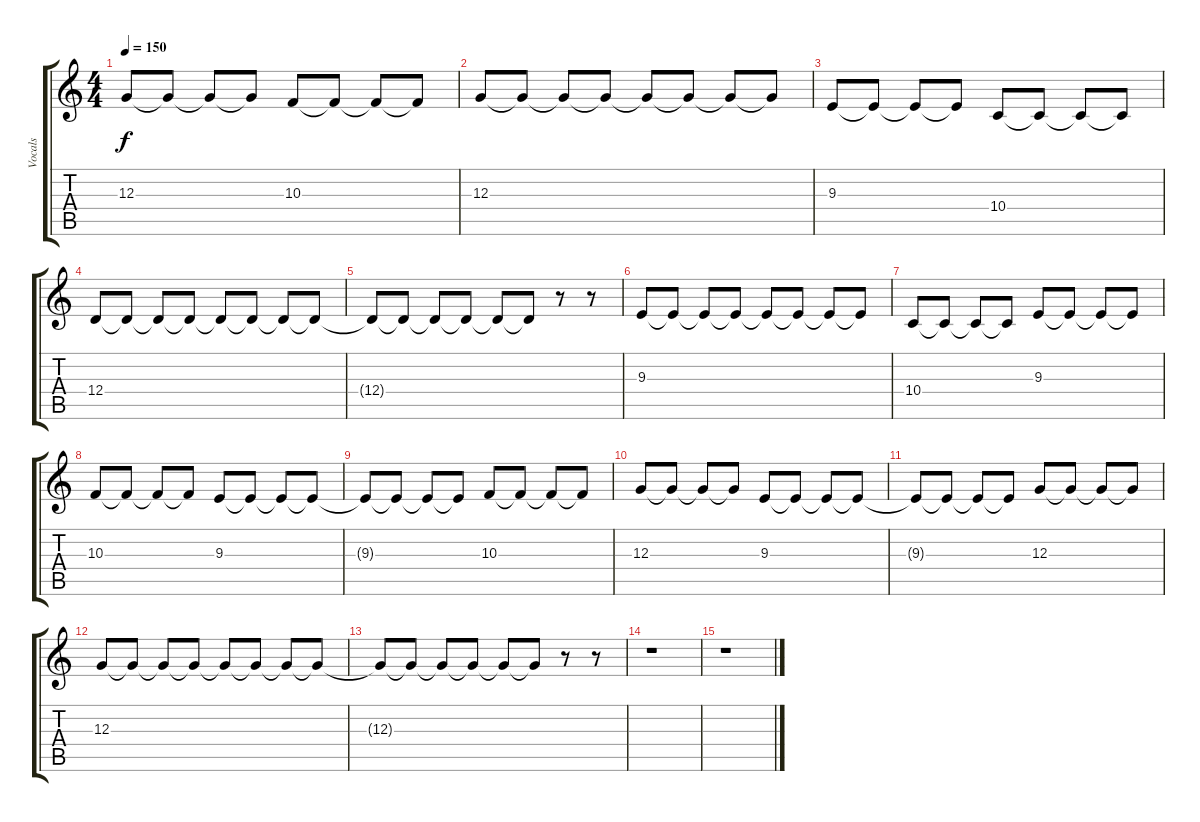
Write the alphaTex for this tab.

\track ("Vocals" "Vocals") {instrument choiraahs}
\staff {score tabs}
\tuning (E4 B3 G3 D3 A2 E2) {hide}
\ts (4 4)
\tempo 150
\clef g2
\ks c
12.3.8{dy f} 12.3{t}.8 12.3{t}.8 12.3{t}.8 10.3.8 10.3{t}.8 10.3{t}.8 10.3{t}.8 |
12.3.8{volume 9} 12.3{t}.8 12.3{t}.8 12.3{t}.8 12.3{t}.8 12.3{t}.8 12.3{t}.8 12.3{t}.8 |
9.3.8 9.3{t}.8 9.3{t}.8 9.3{t}.8 10.4.8 10.4{t}.8 10.4{t}.8 10.4{t}.8 |
12.4.8 12.4{t}.8 12.4{t}.8 12.4{t}.8 12.4{t}.8 12.4{t}.8 12.4{t}.8 12.4{t}.8 |
12.4{t}.8 12.4{t}.8 12.4{t}.8 12.4{t}.8 12.4{t}.8 12.4{t}.8 r.8 r.8 |
9.3.8{volume 7} 9.3{t}.8 9.3{t}.8 9.3{t}.8 9.3{t}.8 9.3{t}.8 9.3{t}.8 9.3{t}.8 |
10.4.8 10.4{t}.8 10.4{t}.8 10.4{t}.8 9.3.8 9.3{t}.8 9.3{t}.8 9.3{t}.8 |
10.3.8 10.3{t}.8 10.3{t}.8 10.3{t}.8 9.3.8 9.3{t}.8 9.3{t}.8 9.3{t}.8 |
9.3{t}.8 9.3{t}.8 9.3{t}.8 9.3{t}.8 10.3.8 10.3{t}.8 10.3{t}.8 10.3{t}.8 |
12.3.8 12.3{t}.8 12.3{t}.8{volume 4} 12.3{t}.8 9.3.8 9.3{t}.8 9.3{t}.8 9.3{t}.8 |
9.3{t}.8 9.3{t}.8 9.3{t}.8 9.3{t}.8 12.3.8 12.3{t}.8 12.3{t}.8 12.3{t}.8 |
12.3.8 12.3{t}.8 12.3{t}.8 12.3{t}.8 12.3{t}.8 12.3{t}.8 12.3{t}.8 12.3{t}.8 |
12.3{t}.8 12.3{t}.8 12.3{t}.8 12.3{t}.8 12.3{t}.8 12.3{t}.8 r.8 r.8 |
r.1 |
r.1
